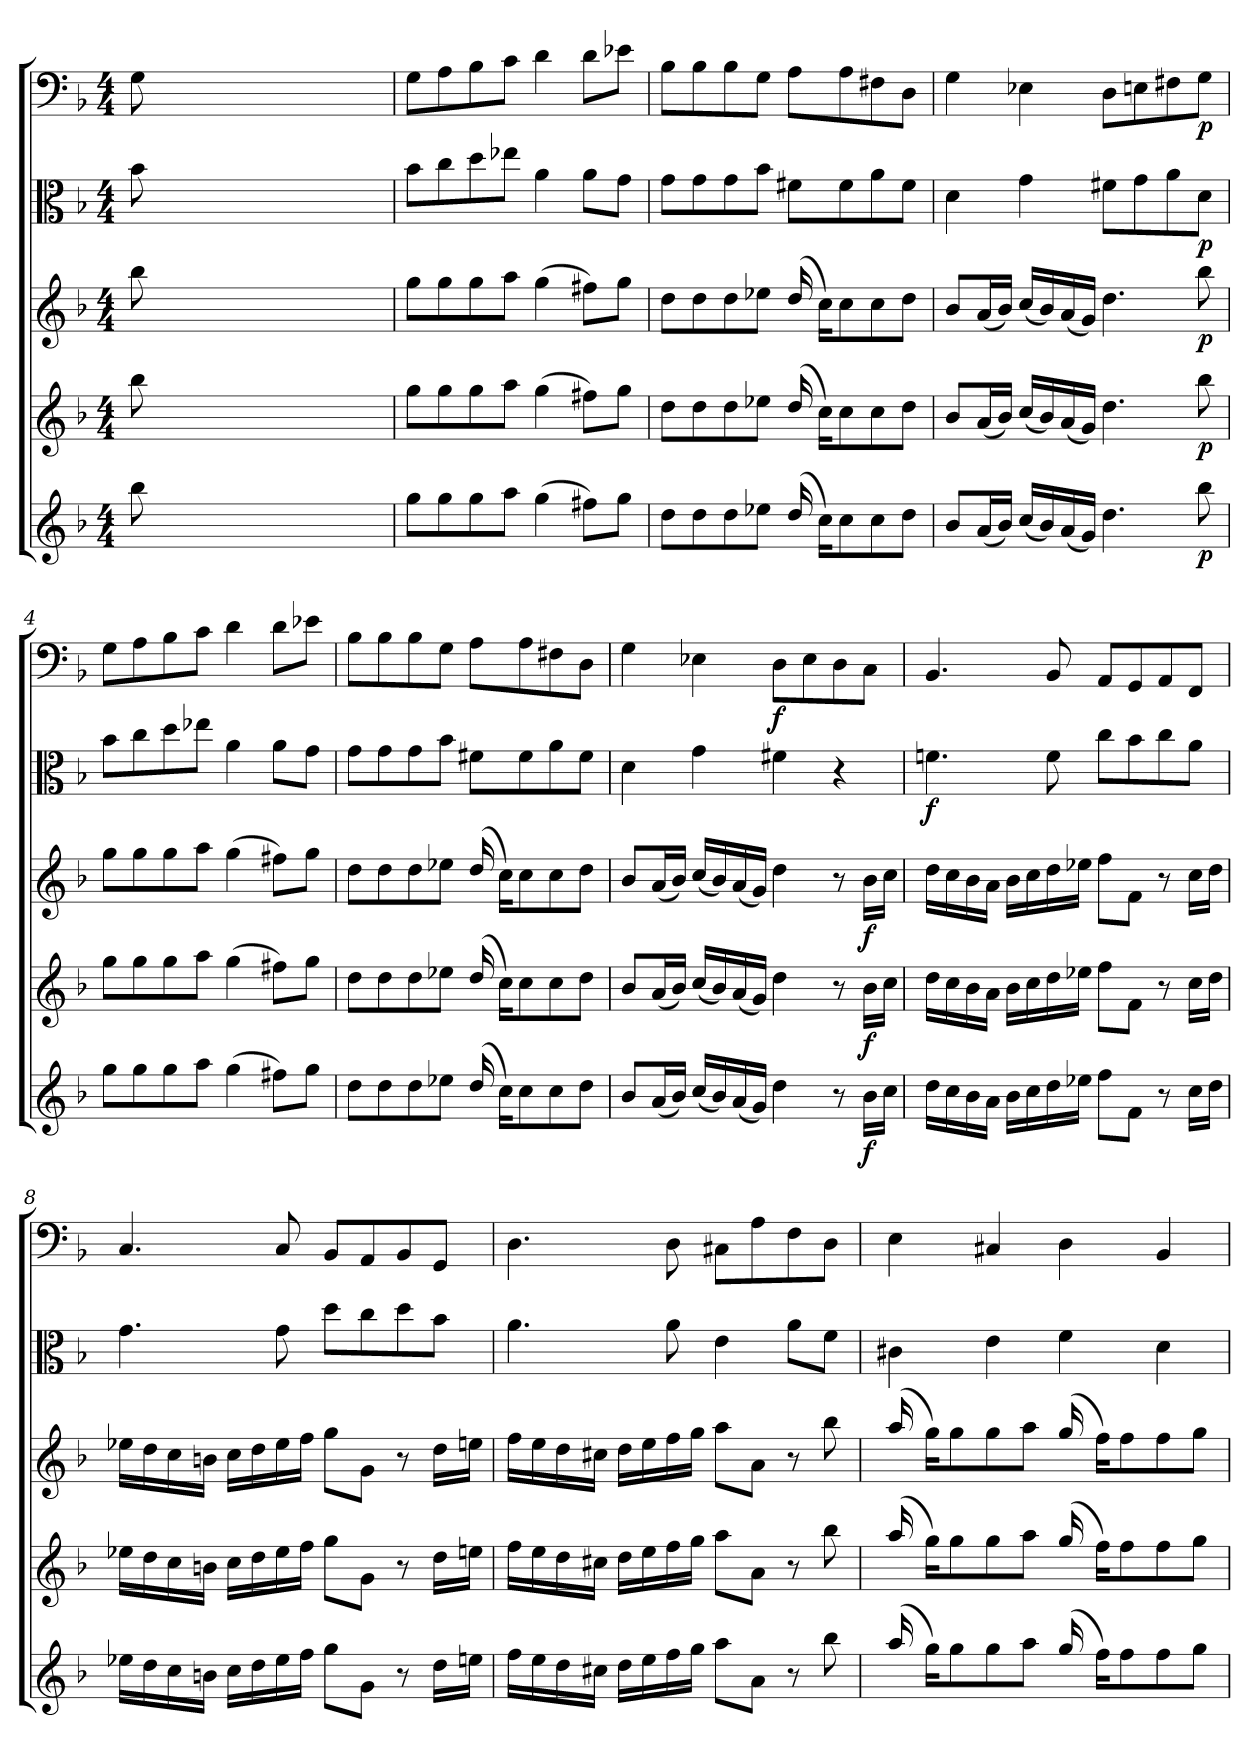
**kern	**dynam	**kern	**dynam	**kern	**dynam	**kern	**dynam	**kern	**dynam
*part5	*part5	*part4	*part4	*part3	*part3	*part2	*part2	*part1	*part1
*staff5	*staff5	*staff4	*staff4	*staff3	*staff3	*staff2	*staff2	*staff1	*staff1
*clefG2	*	*clefG2	*	*clefG2	*	*clefC3	*	*clefF4	*
*k[b-]	*	*k[b-]	*	*k[b-]	*	*k[b-]	*	*k[b-]	*
*d:	*	*d:	*	*d:	*	*d:	*	*d:	*
*M4/4	*	*M4/4	*	*M4/4	*	*M4/4	*	*M4/4	*
=	=	=	=	=	=	=	=	=	=
8bb-\	.	8bb-\	.	8bb-\	.	8b-\	.	8G\	.
2ryy	.	2ryy	.	2ryy	.	2ryy	.	2ryy	.
32ryy	.	32ryy	.	32ryy	.	32ryy	.	32ryy	.
32ryy	.	32ryy	.	32ryy	.	32ryy	.	32ryy	.
32ryy	.	32ryy	.	32ryy	.	32ryy	.	32ryy	.
32ryy	.	32ryy	.	32ryy	.	32ryy	.	32ryy	.
32ryy	.	32ryy	.	32ryy	.	32ryy	.	32ryy	.
32ryy	.	32ryy	.	32ryy	.	32ryy	.	32ryy	.
32ryy	.	32ryy	.	32ryy	.	32ryy	.	32ryy	.
32ryy	.	32ryy	.	32ryy	.	32ryy	.	32ryy	.
32ryy	.	32ryy	.	32ryy	.	32ryy	.	32ryy	.
32ryy	.	32ryy	.	32ryy	.	32ryy	.	32ryy	.
32ryy	.	32ryy	.	32ryy	.	32ryy	.	32ryy	.
32ryy	.	32ryy	.	32ryy	.	32ryy	.	32ryy	.
=1	=1	=1	=1	=1	=1	=1	=1	=1	=1
8gg\L	.	8gg\L	.	8gg\L	.	8b-\L	.	8G\L	.
8gg\	.	8gg\	.	8gg\	.	8cc\	.	8A\	.
8gg\	.	8gg\	.	8gg\	.	8dd\	.	8B-\	.
8aa\J	.	8aa\J	.	8aa\J	.	8ee-X\J	.	8c\J	.
(4gg\	.	(4gg\	.	(4gg\	.	4a\	.	4d\	.
8ff#X\L)	.	8ff#X\L)	.	8ff#X\L)	.	8a\L	.	8d\L	.
8gg\J	.	8gg\J	.	8gg\J	.	8g\J	.	8e-X\J	.
=2	=2	=2	=2	=2	=2	=2	=2	=2	=2
8dd\L	.	8dd\L	.	8dd\L	.	8g\L	.	8B-\L	.
8dd\	.	8dd\	.	8dd\	.	8g\	.	8B-\	.
8dd\	.	8dd\	.	8dd\	.	8g\	.	8B-\	.
8ee-X\J	.	8ee-X\J	.	8ee-X\J	.	8b-\J	.	8G\J	.
(16dd/	.	(16dd/	.	(16dd/	.	8f#X\L	.	8A\L	.
16cc\KL)	.	16cc\KL)	.	16cc\KL)	.	.	.	.	.
8cc\	.	8cc\	.	8cc\	.	8f#\	.	8A\	.
8cc\	.	8cc\	.	8cc\	.	8a\	.	8F#X\	.
8dd\J	.	8dd\J	.	8dd\J	.	8f#\J	.	8D\J	.
=3	=3	=3	=3	=3	=3	=3	=3	=3	=3
8b-/L	.	8b-/L	.	8b-/L	.	4d\	.	4G\	.
(16a/L	.	(16a/L	.	(16a/L	.	.	.	.	.
16b-/JJ)	.	16b-/JJ)	.	16b-/JJ)	.	.	.	.	.
(16cc/LL	.	(16cc/LL	.	(16cc/LL	.	4g\	.	4E-X\	.
16b-/)	.	16b-/)	.	16b-/)	.	.	.	.	.
(16a/	.	(16a/	.	(16a/	.	.	.	.	.
16g/JJ)	.	16g/JJ)	.	16g/JJ)	.	.	.	.	.
4.dd\	.	4.dd\	.	4.dd\	.	8f#X\L	.	8D\L	.
.	.	.	.	.	.	8g\	.	8En\	.
.	.	.	.	.	.	8a\	.	8F#X\	.
8bb-\	p	8bb-\	p	8bb-\	p	8d\J	p	8G\J	p
=4	=4	=4	=4	=4	=4	=4	=4	=4	=4
8gg\L	.	8gg\L	.	8gg\L	.	8b-\L	.	8G\L	.
8gg\	.	8gg\	.	8gg\	.	8cc\	.	8A\	.
8gg\	.	8gg\	.	8gg\	.	8dd\	.	8B-\	.
8aa\J	.	8aa\J	.	8aa\J	.	8ee-X\J	.	8c\J	.
(4gg\	.	(4gg\	.	(4gg\	.	4a\	.	4d\	.
8ff#X\L)	.	8ff#X\L)	.	8ff#X\L)	.	8a\L	.	8d\L	.
8gg\J	.	8gg\J	.	8gg\J	.	8g\J	.	8e-X\J	.
=5	=5	=5	=5	=5	=5	=5	=5	=5	=5
8dd\L	.	8dd\L	.	8dd\L	.	8g\L	.	8B-\L	.
8dd\	.	8dd\	.	8dd\	.	8g\	.	8B-\	.
8dd\	.	8dd\	.	8dd\	.	8g\	.	8B-\	.
8ee-X\J	.	8ee-X\J	.	8ee-X\J	.	8b-\J	.	8G\J	.
(16dd/	.	(16dd/	.	(16dd/	.	8f#X\L	.	8A\L	.
16cc\KL)	.	16cc\KL)	.	16cc\KL)	.	.	.	.	.
8cc\	.	8cc\	.	8cc\	.	8f#\	.	8A\	.
8cc\	.	8cc\	.	8cc\	.	8a\	.	8F#X\	.
8dd\J	.	8dd\J	.	8dd\J	.	8f#\J	.	8D\J	.
=6	=6	=6	=6	=6	=6	=6	=6	=6	=6
8b-/L	.	8b-/L	.	8b-/L	.	4d\	.	4G\	.
(16a/L	.	(16a/L	.	(16a/L	.	.	.	.	.
16b-/JJ)	.	16b-/JJ)	.	16b-/JJ)	.	.	.	.	.
(16cc/LL	.	(16cc/LL	.	(16cc/LL	.	4g\	.	4E-X\	.
16b-/)	.	16b-/)	.	16b-/)	.	.	.	.	.
(16a/	.	(16a/	.	(16a/	.	.	.	.	.
16g/JJ)	.	16g/JJ)	.	16g/JJ)	.	.	.	.	.
4dd\	.	4dd\	.	4dd\	.	4f#X\	.	8D\L	f
.	.	.	.	.	.	.	.	8E-\	.
8r	.	8r	.	8r	.	4r	.	8D\	.
16b-\LL	f	16b-\LL	f	16b-\LL	f	.	.	8C\J	.
16cc\JJ	.	16cc\JJ	.	16cc\JJ	.	.	.	.	.
=7	=7	=7	=7	=7	=7	=7	=7	=7	=7
16dd\LL	.	16dd\LL	.	16dd\LL	.	4.fn\	f	4.BB-/	.
16cc\	.	16cc\	.	16cc\	.	.	.	.	.
16b-\	.	16b-\	.	16b-\	.	.	.	.	.
16a\JJ	.	16a\JJ	.	16a\JJ	.	.	.	.	.
16b-\LL	.	16b-\LL	.	16b-\LL	.	.	.	.	.
16cc\	.	16cc\	.	16cc\	.	.	.	.	.
16dd\	.	16dd\	.	16dd\	.	8f\	.	8BB-/	.
16ee-X\JJ	.	16ee-X\JJ	.	16ee-X\JJ	.	.	.	.	.
8ff\L	.	8ff\L	.	8ff\L	.	8cc\L	.	8AA/L	.
8f\J	.	8f\J	.	8f\J	.	8b-\	.	8GG/	.
8r	.	8r	.	8r	.	8cc\	.	8AA/	.
16cc\LL	.	16cc\LL	.	16cc\LL	.	8a\J	.	8FF/J	.
16dd\JJ	.	16dd\JJ	.	16dd\JJ	.	.	.	.	.
=8	=8	=8	=8	=8	=8	=8	=8	=8	=8
16ee-X\LL	.	16ee-X\LL	.	16ee-X\LL	.	4.g\	.	4.C/	.
16dd\	.	16dd\	.	16dd\	.	.	.	.	.
16cc\	.	16cc\	.	16cc\	.	.	.	.	.
16bn\JJ	.	16bn\JJ	.	16bn\JJ	.	.	.	.	.
16cc\LL	.	16cc\LL	.	16cc\LL	.	.	.	.	.
16dd\	.	16dd\	.	16dd\	.	.	.	.	.
16ee-\	.	16ee-\	.	16ee-\	.	8g\	.	8C/	.
16ff\JJ	.	16ff\JJ	.	16ff\JJ	.	.	.	.	.
8gg\L	.	8gg\L	.	8gg\L	.	8dd\L	.	8BB-/L	.
8g\J	.	8g\J	.	8g\J	.	8cc\	.	8AA/	.
8r	.	8r	.	8r	.	8dd\	.	8BB-/	.
16dd\LL	.	16dd\LL	.	16dd\LL	.	8b-\J	.	8GG/J	.
16een\JJ	.	16een\JJ	.	16een\JJ	.	.	.	.	.
=9	=9	=9	=9	=9	=9	=9	=9	=9	=9
16ff\LL	.	16ff\LL	.	16ff\LL	.	4.a\	.	4.D\	.
16ee\	.	16ee\	.	16ee\	.	.	.	.	.
16dd\	.	16dd\	.	16dd\	.	.	.	.	.
16cc#X\JJ	.	16cc#X\JJ	.	16cc#X\JJ	.	.	.	.	.
16dd\LL	.	16dd\LL	.	16dd\LL	.	.	.	.	.
16ee\	.	16ee\	.	16ee\	.	.	.	.	.
16ff\	.	16ff\	.	16ff\	.	8a\	.	8D\	.
16gg\JJ	.	16gg\JJ	.	16gg\JJ	.	.	.	.	.
8aa\L	.	8aa\L	.	8aa\L	.	4e\	.	8C#X\L	.
8a\J	.	8a\J	.	8a\J	.	.	.	8A\	.
8r	.	8r	.	8r	.	8a\L	.	8F\	.
8bb-\	.	8bb-\	.	8bb-\	.	8f\J	.	8D\J	.
=10	=10	=10	=10	=10	=10	=10	=10	=10	=10
(16aa/	.	(16aa/	.	(16aa/	.	4c#X\	.	4E\	.
16gg\KL)	.	16gg\KL)	.	16gg\KL)	.	.	.	.	.
8gg\	.	8gg\	.	8gg\	.	.	.	.	.
8gg\	.	8gg\	.	8gg\	.	4e\	.	4C#X/	.
8aa\J	.	8aa\J	.	8aa\J	.	.	.	.	.
(16gg/	.	(16gg/	.	(16gg/	.	4f\	.	4D\	.
16ff\KL)	.	16ff\KL)	.	16ff\KL)	.	.	.	.	.
8ff\	.	8ff\	.	8ff\	.	.	.	.	.
8ff\	.	8ff\	.	8ff\	.	4d\	.	4BB-/	.
8gg\J	.	8gg\J	.	8gg\J	.	.	.	.	.
=	=	=	=	=	=	=	=	=	=
*-	*-	*-	*-	*-	*-	*-	*-	*-	*-
